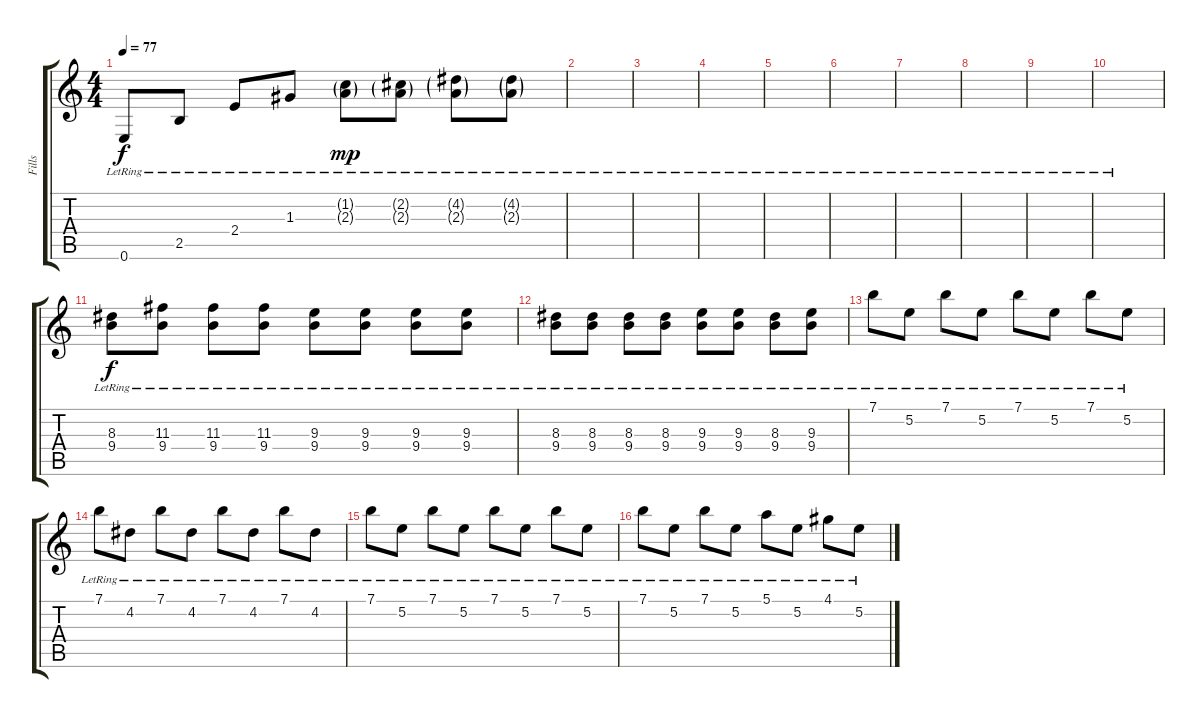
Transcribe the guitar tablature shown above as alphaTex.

\track ("Fills" "Fills") {instrument acousticguitarsteel}
\staff {score tabs}
\tuning (E4 B3 G3 D3 A2 E2) {hide}
\ts (4 4)
\tempo 77
\clef g2
\ks c
0.6{lr}.8{dy f} 2.5{lr}.8 2.4{lr}.8 1.3{lr}.8 (1.2{g lr} 2.3{g lr}).8{dy mp} (2.2{g lr} 2.3{g lr}).8 (4.2{g lr} 2.3{g lr}).8 (4.2{g lr} 2.3{g lr}).8 |
|
|
|
|
|
|
|
|
|
(8.3{lr} 9.4{lr}).8{dy f} (11.3{lr} 9.4{lr}).8 (11.3{lr} 9.4{lr}).8 (11.3{lr} 9.4{lr}).8 (9.3{lr} 9.4{lr}).8 (9.3{lr} 9.4{lr}).8 (9.3{lr} 9.4{lr}).8 (9.3{lr} 9.4{lr}).8 |
(8.3{lr} 9.4{lr}).8 (8.3{lr} 9.4{lr}).8 (8.3{lr} 9.4{lr}).8 (8.3{lr} 9.4{lr}).8 (9.3{lr} 9.4{lr}).8 (9.3{lr} 9.4{lr}).8 (8.3{lr} 9.4{lr}).8 (9.3{lr} 9.4{lr}).8 |
7.1{lr}.8 5.2{lr}.8 7.1{lr}.8 5.2{lr}.8 7.1{lr}.8 5.2{lr}.8 7.1{lr}.8 5.2{lr}.8 |
7.1{lr}.8 4.2{lr}.8 7.1{lr}.8 4.2{lr}.8 7.1{lr}.8 4.2{lr}.8 7.1{lr}.8 4.2{lr}.8 |
7.1{lr}.8 5.2{lr}.8 7.1{lr}.8 5.2{lr}.8 7.1{lr}.8 5.2{lr}.8 7.1{lr}.8 5.2{lr}.8 |
7.1{lr}.8 5.2{lr}.8 7.1{lr}.8 5.2{lr}.8 5.1{lr}.8 5.2{lr}.8 4.1{lr}.8 5.2{lr}.8
